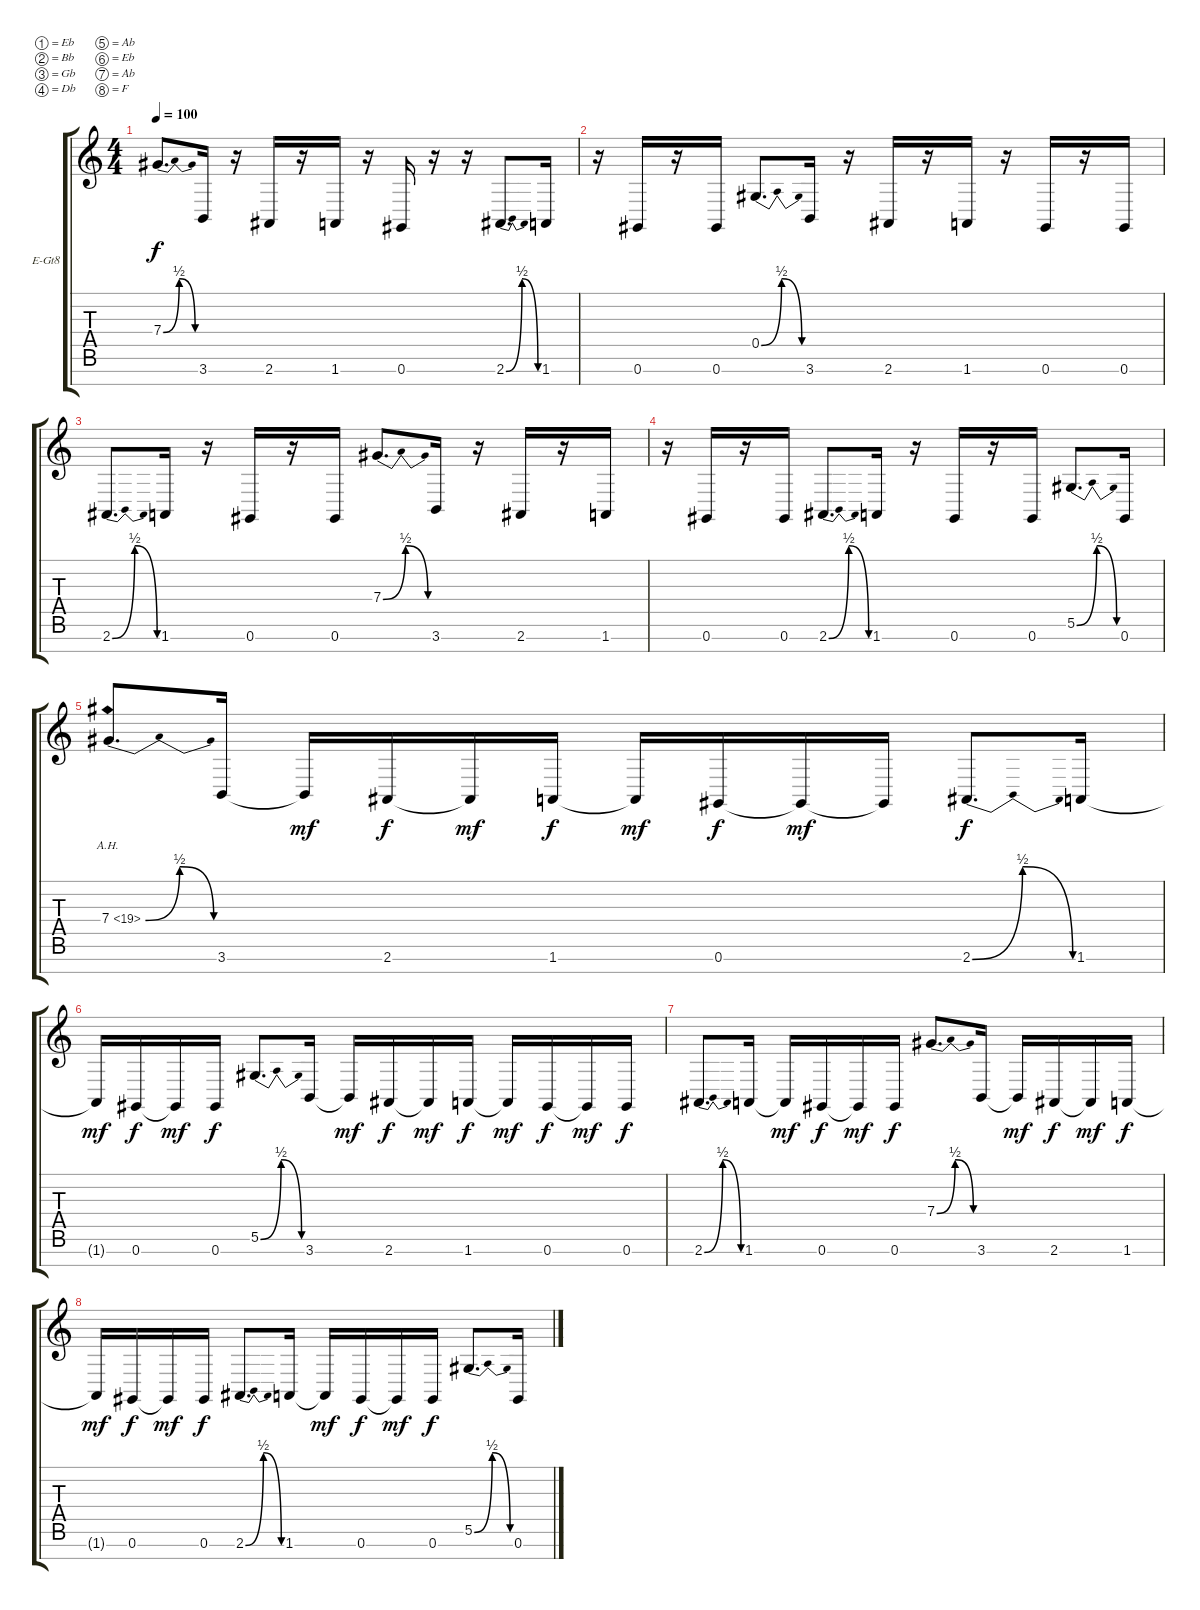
\defaultSystemsLayout 4
\bracketExtendMode groupsimilarinstruments
\firstSystemTrackNameOrientation horizontal
\otherSystemsTrackNameOrientation horizontal
\track ("Electric Guitar" "E-Gt8") {instrument distortionguitar}
\staff {score tabs}
\tuning (Eb4 Bb3 Gb3 Db3 Ab2 Eb2 Ab1 F1)
\ts (4 4)
\tempo 100
\clef g2
\ks c
7.4{be (bendrelease 0 0 26.4 2 27 2 59.4 0)}.8{d dy f} 3.7.16 r.16 2.7.16 r.16 1.7.16 r.16 0.7.16 r.16 r.16 2.7{be (bendrelease 0 0 30 2 30 2 60 0)}.8{d} 1.7.16 |
r.16 0.7.16 r.16 0.7.16 0.5{be (bendrelease 0 0 30 2 30 2 60 0)}.8{d} 3.7.16 r.16 2.7.16 r.16 1.7.16 r.16 0.7.16 r.16 0.7.16 |
2.7{be (bendrelease 0 0 30 2 30 2 60 0)}.8{d} 1.7.16 r.16 0.7.16 r.16 0.7.16 7.4{be (bendrelease 0 0 30.599999999999998 2 30.599999999999998 2 59.4 0)}.8{d} 3.7.16 r.16 2.7.16 r.16 1.7.16 |
r.16 0.7.16 r.16 0.7.16 2.7{be (bendrelease 0 0 30 2 30 2 60 0)}.8{d} 1.7.16 r.16 0.7.16 r.16 0.7.16 5.6{be (bendrelease 0 0 28.2 2 28.2 2 60 0)}.8{d} 0.7.16 |
7.4{be (bendrelease 0 0 30 2 30 2 60 0) ah 12}.8{d} 3.7.16 3.7{t}.16{dy mf} 2.7.16{dy f} 2.7{t}.16{dy mf} 1.7.16{dy f} 1.7{t}.16{dy mf} 0.7.16{dy f} 0.7{t}.16{dy mf} 0.7{t}.16 2.7{be (bendrelease 0 0 30 2 30 2 60 0)}.8{d dy f} 1.7.16 |
1.7{t}.16{dy mf} 0.7.16{dy f} 0.7{t}.16{dy mf} 0.7.16{dy f} 5.6{be (bendrelease 0 0 28.799999999999997 2 28.799999999999997 2 59.4 0)}.8{d} 3.7.16 3.7{t}.16{dy mf} 2.7.16{dy f} 2.7{t}.16{dy mf} 1.7.16{dy f} 1.7{t}.16{dy mf} 0.7.16{dy f} 0.7{t}.16{dy mf} 0.7.16{dy f} |
2.7{be (bendrelease 0 0 30 2 30 2 60 0)}.8{d} 1.7.16 1.7{t}.16{dy mf} 0.7.16{dy f} 0.7{t}.16{dy mf} 0.7.16{dy f} 7.4{be (bendrelease 0 0 28.2 2 28.2 2 59.4 0)}.8{d} 3.7.16 3.7{t}.16{dy mf} 2.7.16{dy f} 2.7{t}.16{dy mf} 1.7.16{dy f} |
1.7{t}.16{dy mf} 0.7.16{dy f} 0.7{t}.16{dy mf} 0.7.16{dy f} 2.7{be (bendrelease 0 0 30 2 30 2 60 0)}.8{d} 1.7.16 1.7{t}.16{dy mf} 0.7.16{dy f} 0.7{t}.16{dy mf} 0.7.16{dy f} 5.6{be (bendrelease 0 0 28.799999999999997 2 29.4 2 59.4 0)}.8{d} 0.7.16
